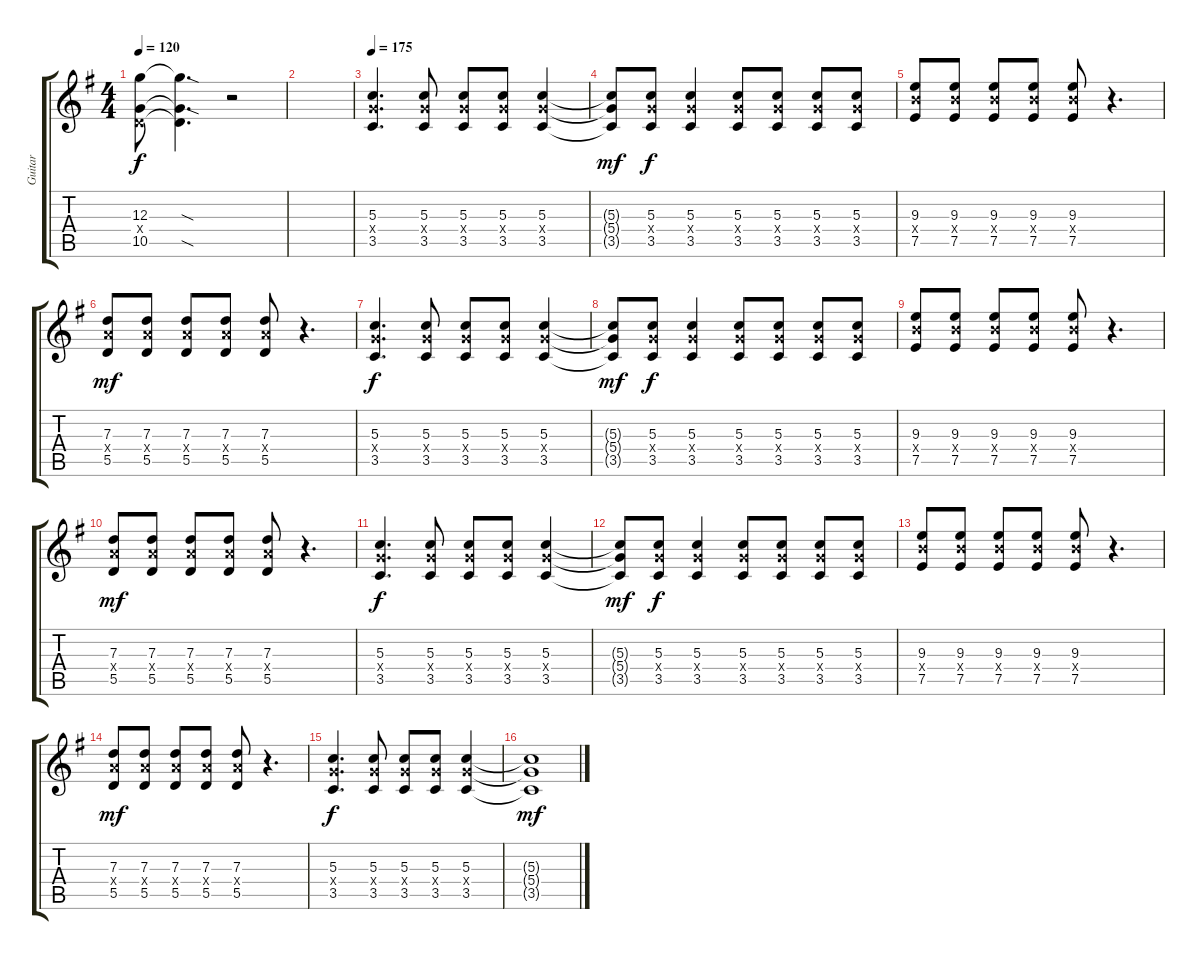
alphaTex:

\track ("Guitar" "Guitar") {instrument electricguitarjazz}
\staff {score tabs}
\tuning (E4 B3 G3 D3 A2 D2) {hide}
\ts (4 4)
\tempo 120
\clef g2
\ks g
(12.3 0.4{x} 10.5).8{dy f} (12.3{sod t} 0.4{t} 10.5{sod t}).4{d} r.2 |
|
\tempo 175
(5.3 5.4{x} 3.5).4{d} (5.3 5.4{x} 3.5).8 (5.3 5.4{x} 3.5).8 (5.3 5.4{x} 3.5).8 (5.3 5.4{x} 3.5).4 |
(5.3{t} 5.4{t} 3.5{t}).8{dy mf} (5.3 5.4{x} 3.5).8{dy f} (5.3 5.4{x} 3.5).4 (5.3 5.4{x} 3.5).8 (5.3 5.4{x} 3.5).8 (5.3 5.4{x} 3.5).8 (5.3 5.4{x} 3.5).8 |
(9.3 9.4{x} 7.5).8 (9.3 9.4{x} 7.5).8 (9.3 9.4{x} 7.5).8 (9.3 9.4{x} 7.5).8 (9.3 9.4{x} 7.5).8 r.4{d} |
(7.3 7.4{x} 5.5).8{dy mf} (7.3 7.4{x} 5.5).8 (7.3 7.4{x} 5.5).8 (7.3 7.4{x} 5.5).8 (7.3 7.4{x} 5.5).8 r.4{d} |
(5.3 5.4{x} 3.5).4{d dy f} (5.3 5.4{x} 3.5).8 (5.3 5.4{x} 3.5).8 (5.3 5.4{x} 3.5).8 (5.3 5.4{x} 3.5).4 |
(5.3{t} 5.4{t} 3.5{t}).8{dy mf} (5.3 5.4{x} 3.5).8{dy f} (5.3 5.4{x} 3.5).4 (5.3 5.4{x} 3.5).8 (5.3 5.4{x} 3.5).8 (5.3 5.4{x} 3.5).8 (5.3 5.4{x} 3.5).8 |
(9.3 9.4{x} 7.5).8 (9.3 9.4{x} 7.5).8 (9.3 9.4{x} 7.5).8 (9.3 9.4{x} 7.5).8 (9.3 9.4{x} 7.5).8 r.4{d} |
(7.3 7.4{x} 5.5).8{dy mf} (7.3 7.4{x} 5.5).8 (7.3 7.4{x} 5.5).8 (7.3 7.4{x} 5.5).8 (7.3 7.4{x} 5.5).8 r.4{d} |
(5.3 5.4{x} 3.5).4{d dy f} (5.3 5.4{x} 3.5).8 (5.3 5.4{x} 3.5).8 (5.3 5.4{x} 3.5).8 (5.3 5.4{x} 3.5).4 |
(5.3{t} 5.4{t} 3.5{t}).8{dy mf} (5.3 5.4{x} 3.5).8{dy f} (5.3 5.4{x} 3.5).4 (5.3 5.4{x} 3.5).8 (5.3 5.4{x} 3.5).8 (5.3 5.4{x} 3.5).8 (5.3 5.4{x} 3.5).8 |
(9.3 9.4{x} 7.5).8 (9.3 9.4{x} 7.5).8 (9.3 9.4{x} 7.5).8 (9.3 9.4{x} 7.5).8 (9.3 9.4{x} 7.5).8 r.4{d} |
(7.3 7.4{x} 5.5).8{dy mf} (7.3 7.4{x} 5.5).8 (7.3 7.4{x} 5.5).8 (7.3 7.4{x} 5.5).8 (7.3 7.4{x} 5.5).8 r.4{d} |
(5.3 5.4{x} 3.5).4{d dy f} (5.3 5.4{x} 3.5).8 (5.3 5.4{x} 3.5).8 (5.3 5.4{x} 3.5).8 (5.3 5.4{x} 3.5).4 |
(5.3{t} 5.4{t} 3.5{t}).1{dy mf}
